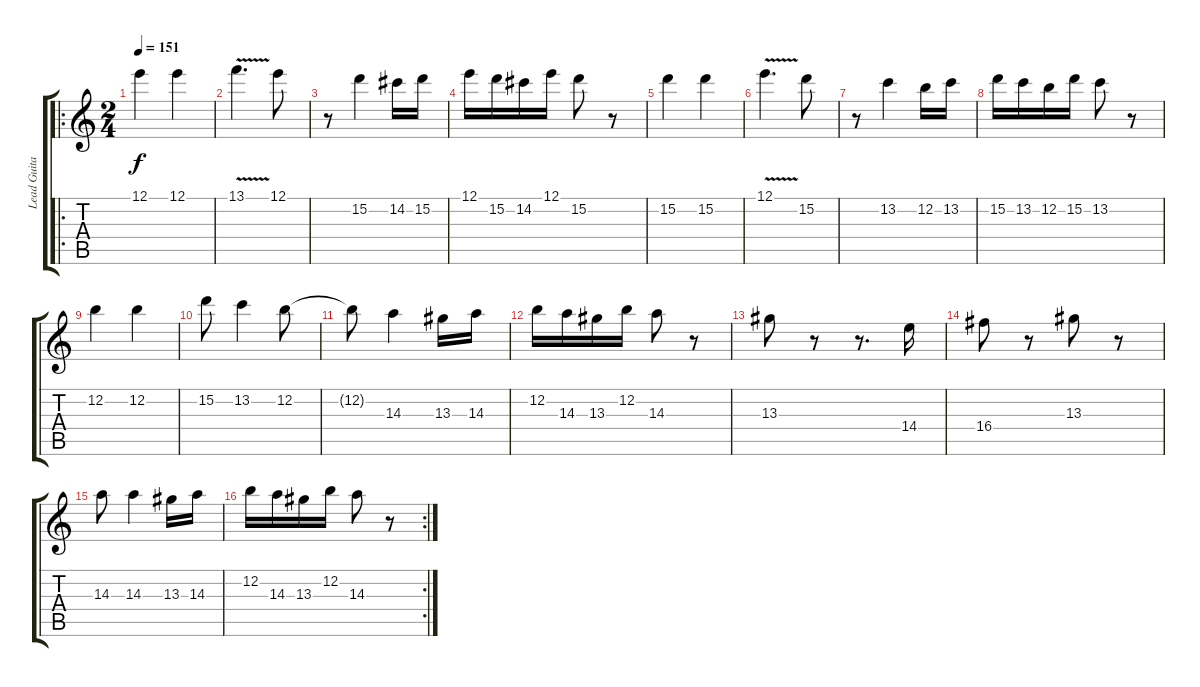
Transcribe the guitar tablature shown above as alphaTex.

\track ("Lead Guitar" "Lead Guita") {instrument distortionguitar}
\staff {score tabs}
\tuning (E4 B3 G3 D3 A2 E2) {hide}
\ro
\ts (2 4)
\tempo 151
\clef g2
\ks c
12.1.4{dy f} 12.1.4 |
13.1{v}.4{d} 12.1.8 |
r.8 15.2.4 14.2.16 15.2.16 |
12.1.16 15.2.16 14.2.16 12.1.16 15.2.8 r.8 |
15.2.4 15.2.4 |
12.1{v}.4{d} 15.2.8 |
r.8 13.2.4 12.2.16 13.2.16 |
15.2.16 13.2.16 12.2.16 15.2.16 13.2.8 r.8 |
12.2.4 12.2.4 |
15.2.8 13.2.4 12.2.8 |
12.2{t}.8 14.3.4 13.3.16 14.3.16 |
12.2.16 14.3.16 13.3.16 12.2.16 14.3.8 r.8 |
13.3.8 r.8 r.8{d} 14.4.16 |
16.4.8 r.8 13.3.8 r.8 |
14.3.8 14.3.4 13.3.16 14.3.16 |
\rc 2
12.2.16 14.3.16 13.3.16 12.2.16 14.3.8 r.8
